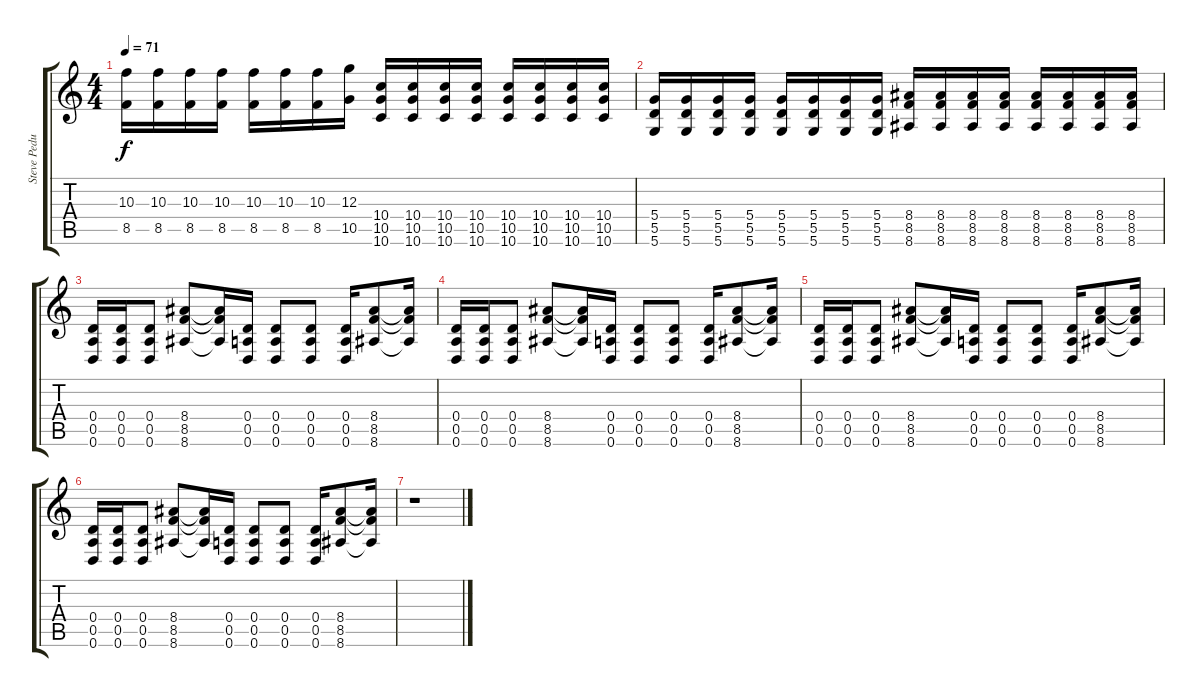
\track ("Steve Pedulla (Distortion Guitar 1)" "Steve Pedu") {instrument distortionguitar}
\staff {score tabs}
\tuning (E4 B3 G3 D3 A2 D2) {hide}
\ts (4 4)
\tempo 71
\clef g2
\ks c
(10.3 8.5).16{dy f} (10.3 8.5).16 (10.3 8.5).16 (10.3 8.5).16 (10.3 8.5).16 (10.3 8.5).16 (10.3 8.5).16 (12.3 10.5).16 (10.4 10.5 10.6).16 (10.4 10.5 10.6).16 (10.4 10.5 10.6).16 (10.4 10.5 10.6).16 (10.4 10.5 10.6).16 (10.4 10.5 10.6).16 (10.4 10.5 10.6).16 (10.4 10.5 10.6).16 |
(5.4 5.5 5.6).16 (5.4 5.5 5.6).16 (5.4 5.5 5.6).16 (5.4 5.5 5.6).16 (5.4 5.5 5.6).16 (5.4 5.5 5.6).16 (5.4 5.5 5.6).16 (5.4 5.5 5.6).16 (8.4 8.5 8.6).16 (8.4 8.5 8.6).16 (8.4 8.5 8.6).16 (8.4 8.5 8.6).16 (8.4 8.5 8.6).16 (8.4 8.5 8.6).16 (8.4 8.5 8.6).16 (8.4 8.5 8.6).16 |
(0.4 0.5 0.6).16 (0.4 0.5 0.6).16 (0.4 0.5 0.6).8 (8.4 8.5 8.6).8 (8.4{t} 8.5{t} 8.6{t}).16 (0.4 0.5 0.6).16 (0.4 0.5 0.6).8 (0.4 0.5 0.6).8 (0.4 0.5 0.6).16 (8.4 8.5 8.6).8 (8.4{t} 8.5{t} 8.6{t}).16 |
(0.4 0.5 0.6).16 (0.4 0.5 0.6).16 (0.4 0.5 0.6).8 (8.4 8.5 8.6).8 (8.4{t} 8.5{t} 8.6{t}).16 (0.4 0.5 0.6).16 (0.4 0.5 0.6).8 (0.4 0.5 0.6).8 (0.4 0.5 0.6).16 (8.4 8.5 8.6).8 (8.4{t} 8.5{t} 8.6{t}).16 |
(0.4 0.5 0.6).16 (0.4 0.5 0.6).16 (0.4 0.5 0.6).8 (8.4 8.5 8.6).8 (8.4{t} 8.5{t} 8.6{t}).16 (0.4 0.5 0.6).16 (0.4 0.5 0.6).8 (0.4 0.5 0.6).8 (0.4 0.5 0.6).16 (8.4 8.5 8.6).8 (8.4{t} 8.5{t} 8.6{t}).16 |
(0.4 0.5 0.6).16 (0.4 0.5 0.6).16 (0.4 0.5 0.6).8 (8.4 8.5 8.6).8 (8.4{t} 8.5{t} 8.6{t}).16 (0.4 0.5 0.6).16 (0.4 0.5 0.6).8 (0.4 0.5 0.6).8 (0.4 0.5 0.6).16 (8.4 8.5 8.6).8 (8.4{t} 8.5{t} 8.6{t}).16 |
r.1
